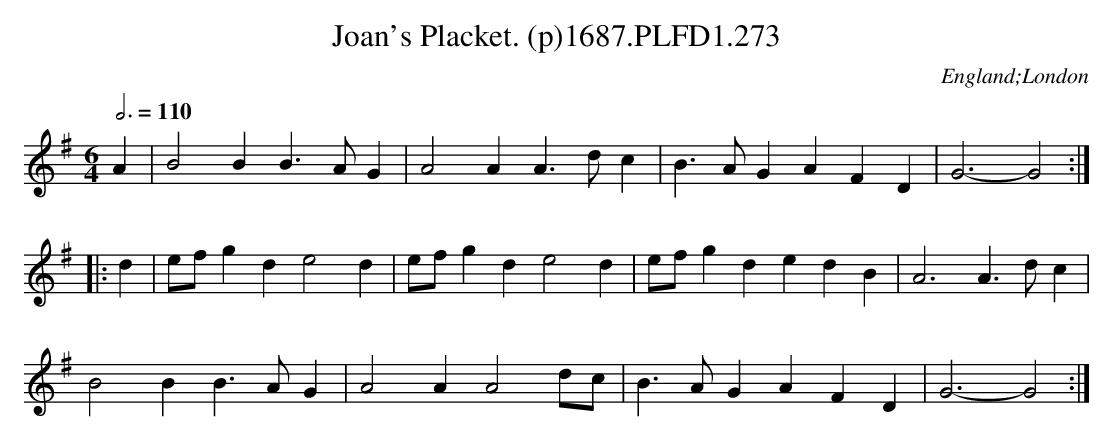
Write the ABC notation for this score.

X:1
T:Joan's Placket. (p)1687.PLFD1.273
M:6/4
L:1/4
Q:3/4=110
O:England;London
K:G
A|B2BB>AG|A2AA>dc|B>AGAFD|G3-G2:|
|:d|e/f/gde2d|e/f/gde2d|e/f/gdedB|A3A>dc|
B2BB>AG|A2AA2d/c/|B>AGAFD|G3-G2:|
